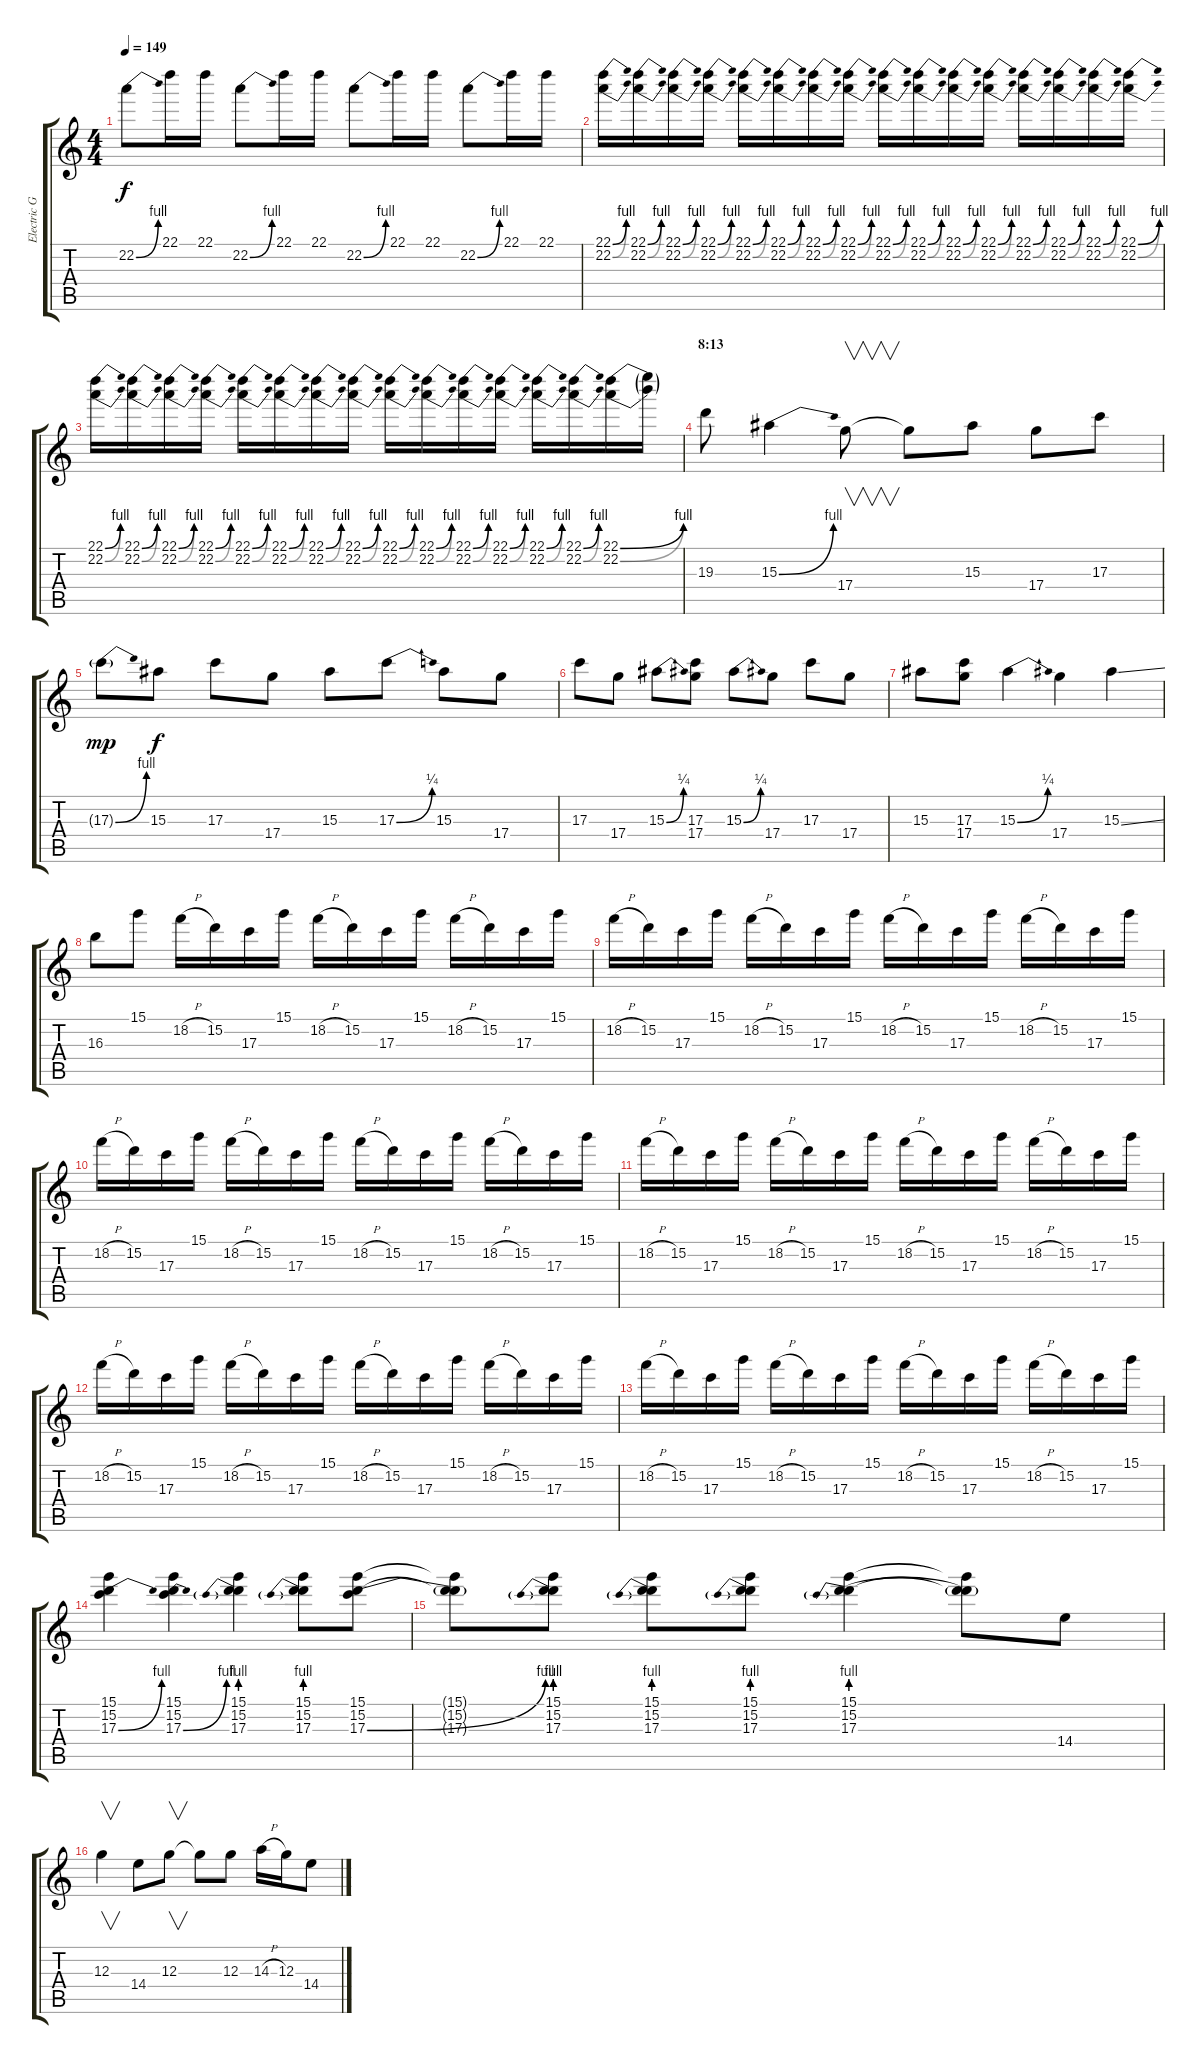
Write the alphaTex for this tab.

\track ("Electric Guitar 5" "Electric G") {instrument distortionguitar}
\staff {score tabs}
\tuning (E4 B3 G3 D3 A2 E2) {hide}
\ts (4 4)
\tempo 149
\clef g2
\ks c
22.2{be (bend 0 0 60 4)}.8{dy f} 22.1.16 22.1.16 22.2{be (bend 0 0 60 4)}.8 22.1.16 22.1.16 22.2{be (bend 0 0 60 4)}.8 22.1.16 22.1.16 22.2{be (bend 0 0 60 4)}.8 22.1.16 22.1.16 |
(22.1{be (bend 0 0 60 4)} 22.2{be (bend 0 0 60 4)}).16 (22.1{be (bend 0 0 60 4)} 22.2{be (bend 0 0 60 4)}).16 (22.1{be (bend 0 0 60 4)} 22.2{be (bend 0 0 60 4)}).16 (22.1{be (bend 0 0 60 4)} 22.2{be (bend 0 0 60 4)}).16 (22.1{be (bend 0 0 60 4)} 22.2{be (bend 0 0 60 4)}).16 (22.1{be (bend 0 0 60 4)} 22.2{be (bend 0 0 60 4)}).16 (22.1{be (bend 0 0 60 4)} 22.2{be (bend 0 0 60 4)}).16 (22.1{be (bend 0 0 60 4)} 22.2{be (bend 0 0 60 4)}).16 (22.1{be (bend 0 0 60 4)} 22.2{be (bend 0 0 60 4)}).16 (22.1{be (bend 0 0 60 4)} 22.2{be (bend 0 0 60 4)}).16 (22.1{be (bend 0 0 60 4)} 22.2{be (bend 0 0 60 4)}).16 (22.1{be (bend 0 0 60 4)} 22.2{be (bend 0 0 60 4)}).16 (22.1{be (bend 0 0 60 4)} 22.2{be (bend 0 0 60 4)}).16 (22.1{be (bend 0 0 60 4)} 22.2{be (bend 0 0 60 4)}).16 (22.1{be (bend 0 0 60 4)} 22.2{be (bend 0 0 60 4)}).16 (22.1{be (bend 0 0 60 4)} 22.2{be (bend 0 0 60 4)}).16 |
(22.1{be (bend 0 0 60 4)} 22.2{be (bend 0 0 60 4)}).16 (22.1{be (bend 0 0 60 4)} 22.2{be (bend 0 0 60 4)}).16 (22.1{be (bend 0 0 60 4)} 22.2{be (bend 0 0 60 4)}).16 (22.1{be (bend 0 0 60 4)} 22.2{be (bend 0 0 60 4)}).16 (22.1{be (bend 0 0 60 4)} 22.2{be (bend 0 0 60 4)}).16 (22.1{be (bend 0 0 60 4)} 22.2{be (bend 0 0 60 4)}).16 (22.1{be (bend 0 0 60 4)} 22.2{be (bend 0 0 60 4)}).16 (22.1{be (bend 0 0 60 4)} 22.2{be (bend 0 0 60 4)}).16 (22.1{be (bend 0 0 60 4)} 22.2{be (bend 0 0 60 4)}).16 (22.1{be (bend 0 0 60 4)} 22.2{be (bend 0 0 60 4)}).16 (22.1{be (bend 0 0 60 4)} 22.2{be (bend 0 0 60 4)}).16 (22.1{be (bend 0 0 60 4)} 22.2{be (bend 0 0 60 4)}).16 (22.1{be (bend 0 0 60 4)} 22.2{be (bend 0 0 60 4)}).16 (22.1{be (bend 0 0 60 4)} 22.2{be (bend 0 0 60 4)}).16 (22.1{be (bend 0 0 60 4)} 22.2{be (bend 0 0 60 4)}).16 (22.1{t} 22.2{t}).16 |
\section ("" "8:13")
19.3.8 15.3{be (bend 0 0 60 4)}.4 17.4.8{v} 17.4{t}.8 15.3.8 17.4.8 17.3.8 |
17.3{be (bend 0 0 60 4) g}.8{dy mp} 15.3.8{dy f} 17.3.8 17.4.8 15.3.8 17.3{be (bend 0 0 60 1)}.8 15.3.8 17.4.8 |
17.3.8 17.4.8 15.3{be (bend 0 0 60 1)}.8 (17.3 17.4).8 15.3{be (bend 0 0 60 1)}.8 17.4.8 17.3.8 17.4.8 |
15.3.8 (17.3 17.4).8 15.3{be (bend 0 0 60 1)}.4 17.4.4 15.3{ss}.4 |
16.3.8 15.1.8 18.2{h}.16 15.2.16 17.3.16 15.1.16 18.2{h}.16 15.2.16 17.3.16 15.1.16 18.2{h}.16 15.2.16 17.3.16 15.1.16 |
18.2{h}.16 15.2.16 17.3.16 15.1.16 18.2{h}.16 15.2.16 17.3.16 15.1.16 18.2{h}.16 15.2.16 17.3.16 15.1.16 18.2{h}.16 15.2.16 17.3.16 15.1.16 |
18.2{h}.16 15.2.16 17.3.16 15.1.16 18.2{h}.16 15.2.16 17.3.16 15.1.16 18.2{h}.16 15.2.16 17.3.16 15.1.16 18.2{h}.16 15.2.16 17.3.16 15.1.16 |
18.2{h}.16 15.2.16 17.3.16 15.1.16 18.2{h}.16 15.2.16 17.3.16 15.1.16 18.2{h}.16 15.2.16 17.3.16 15.1.16 18.2{h}.16 15.2.16 17.3.16 15.1.16 |
18.2{h}.16 15.2.16 17.3.16 15.1.16 18.2{h}.16 15.2.16 17.3.16 15.1.16 18.2{h}.16 15.2.16 17.3.16 15.1.16 18.2{h}.16 15.2.16 17.3.16 15.1.16 |
18.2{h}.16 15.2.16 17.3.16 15.1.16 18.2{h}.16 15.2.16 17.3.16 15.1.16 18.2{h}.16 15.2.16 17.3.16 15.1.16 18.2{h}.16 15.2.16 17.3.16 15.1.16 |
(15.1 15.2 17.3{be (bend 0 0 60 4)}).4 (15.1 15.2 17.3{be (bend 0 0 60 4)}).4 (15.1 15.2 17.3{be (prebend 0 4 60 4)}).4 (15.1 15.2 17.3{be (prebend 0 4 60 4)}).8 (15.1 15.2 17.3{be (bend 0 0 60 4)}).8 |
(15.1{t} 15.2{t} 17.3{t}).8 (15.1 15.2 17.3{be (prebend 0 4 60 4)}).8 (15.1 15.2 17.3{be (prebend 0 4 60 4)}).8 (15.1 15.2 17.3{be (prebend 0 4 60 4)}).8 (15.1 15.2 17.3{be (prebend 0 4 60 4)}).4 (15.1{t} 15.2{t} 17.3{t}).8 14.4.8 |
12.3.4{v} 14.4.8 12.3.8{v} 12.3{t}.8 12.3.8 14.3{h}.16 12.3.16 14.4.8
